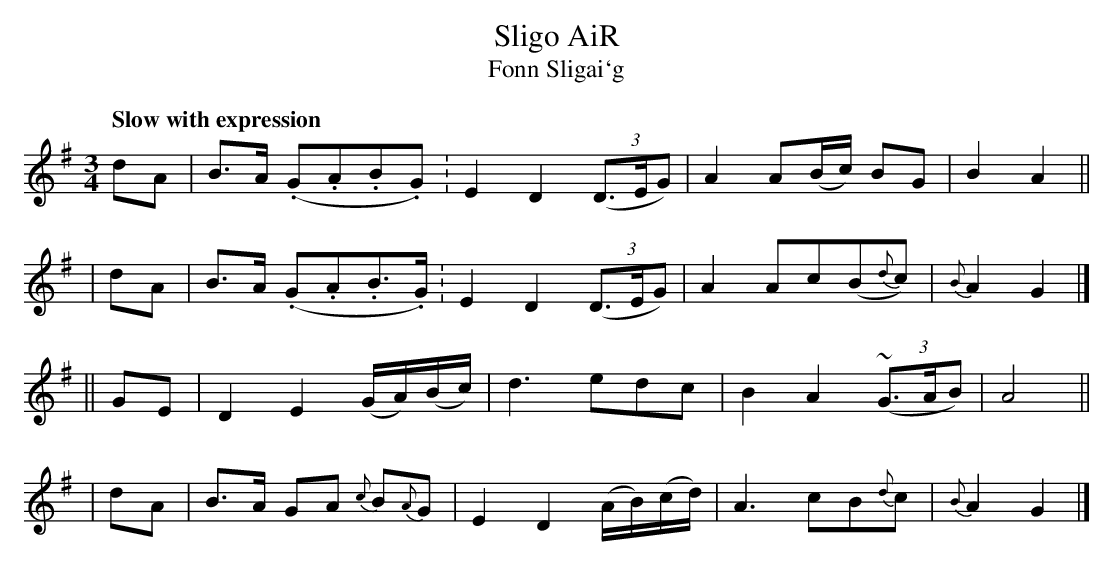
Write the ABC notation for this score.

X:1
T: Sligo AiR
T: Fonn Sligai\`g
Q: "Slow with expression"
M: 3/4
L: 1/8
K: G
   dA | B>A (.G.A.B.G.)  | E2 D2 ((3D>EG) | A2 A(B/c/) BG | B2 A2 ||
|  dA | B>A (.G.A.B.>G.) | E2 D2 ((3D>EG) | A2 Ac(B{d}c) | {B}A2 G2 |]
|| GE | D2 E2 (G/A/)(B/c/) | d3 edc | B2 A2 ((3~G>AB) | A4 ||
|  dA | B>A GA {c}B{A}G | E2 D2 (A/B/)(c/d/) | A3 cB{d}c | {B}A2 G2 |]
